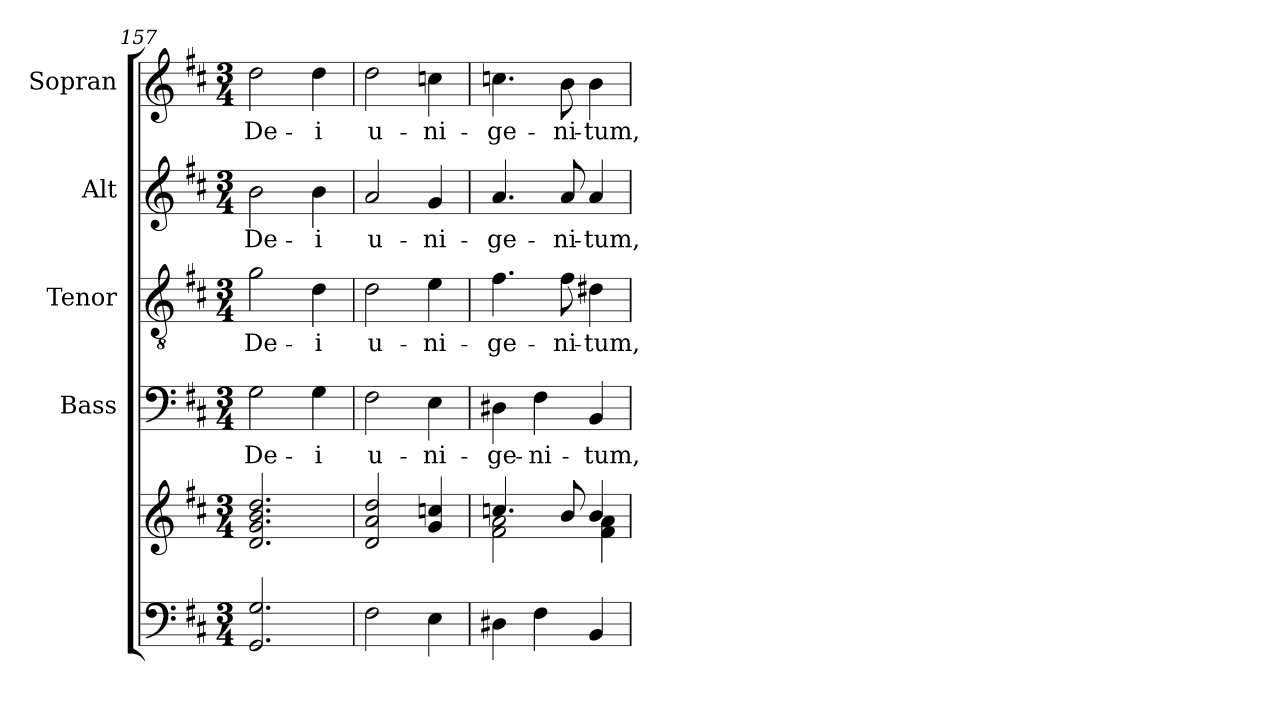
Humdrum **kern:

**kern	**kern	**kern	**text	**kern	**text	**kern	**text	**kern	**text
*part5	*part5	*part4	*part4	*part3	*part3	*part2	*part2	*part1	*part1
*staff6	*staff5	*staff4	*staff4	*staff3	*staff3	*staff2	*staff2	*staff1	*staff1
*	*	*I"Bass	*	*I"Tenor	*	*I"Alt	*	*I"Sopran	*
*	*	*I'B.	*	*I'T.	*	*I'A.	*	*I'S.	*
*clefF4	*clefG2	*clefF4	*	*clefGv2	*	*clefG2	*	*clefG2	*
*k[f#c#]	*k[f#c#]	*k[f#c#]	*	*k[f#c#]	*	*k[f#c#]	*	*k[f#c#]	*
*D:	*D:	*D:	*	*D:	*	*D:	*	*D:	*
*M3/4	*M3/4	*M3/4	*	*M3/4	*	*M3/4	*	*M3/4	*
=157	=157	=157	=157	=157	=157	=157	=157	=157	=157
!	!	!	!LO:LY:b	!	!LO:LY:b	!	!LO:LY:b	!	!LO:LY:b
2.GG/ 2.G/	2.d/ 2.g/ 2.b/ 2.dd/	2G\	De-	2g\	De-	2b\	De-	2dd\	De-
!	!	!	!LO:LY:b	!	!LO:LY:b	!	!LO:LY:b	!	!LO:LY:b
.	.	4G\	-i	4d\	-i	4b\	-i	4dd\	-i
=158	=158	=158	=158	=158	=158	=158	=158	=158	=158
!	!	!	!LO:LY:b	!	!LO:LY:b	!	!LO:LY:b	!	!LO:LY:b
2F#\	2d/ 2a/ 2dd/	2F#\	u-	2d\	u-	2a/	u-	2dd\	u-
!	!	!	!LO:LY:b	!	!LO:LY:b	!	!LO:LY:b	!	!LO:LY:b
4E\	4g/ 4ccn/	4E\	-ni-	4e\	-ni-	4g/	-ni-	4ccn\	-ni-
=159	=159	=159	=159	=159	=159	=159	=159	=159	=159
*	*^	*	*	*	*	*	*	*	*
!	!	!	!	!LO:LY:b	!	!LO:LY:b	!	!LO:LY:b	!	!LO:LY:b
4D#X\	4.ccn/	2f#\ 2a\	4D#X\	-ge-	4.f#\	-ge-	4.a/	-ge-	4.ccn\	-ge-
!	!	!	!	!LO:LY:b	!	!	!	!	!	!
4F#\	.	.	4F#\	-ni-	.	.	.	.	.	.
!	!	!	!	!	!	!LO:LY:b	!	!LO:LY:b	!	!LO:LY:b
.	8b/	.	.	.	8f#\	-ni-	8a/	-ni-	8b\	-ni-
!	!	!	!	!LO:LY:b	!	!LO:LY:b	!	!LO:LY:b	!	!LO:LY:b
4BB/	4b/	4f#\ 4a\	4BB/	-tum,	4d#X\	-tum,	4a/	-tum,	4b\	-tum,
*	*v	*v	*	*	*	*	*	*	*	*
=	=	=	=	=	=	=	=	=	=
*-	*-	*-	*-	*-	*-	*-	*-	*-	*-
